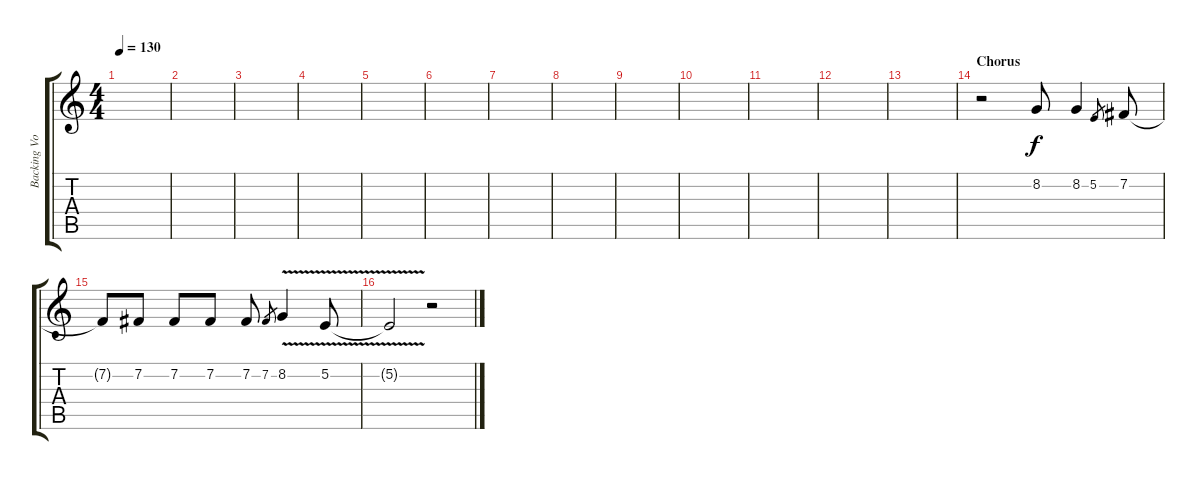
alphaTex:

\track ("Backing Vocals" "Backing Vo") {instrument oboe}
\staff {score tabs}
\tuning (E4 B3 G3 D3 A2 E2) {hide}
\ts (4 4)
\tempo 130
\clef g2
\ks c
|
|
|
|
|
|
|
|
|
|
|
|
|
\section ("" "Chorus")
r.2 8.2.8 8.2.4 5.2.8{gr} 7.2.8 |
7.2{t}.8 7.2.8 7.2.8 7.2.8 7.2.8 7.2.8{gr} 8.2{v}.4 5.2{v}.8 |
5.2{t}.2 r.2
